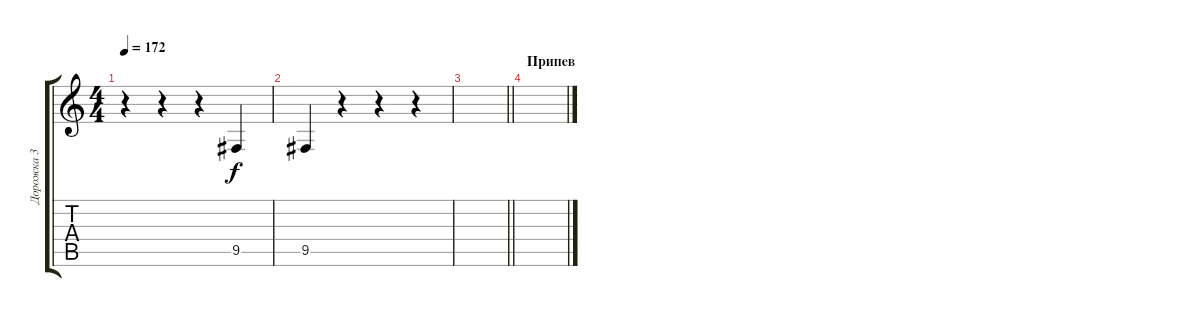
\track ("Дорожка 3" "Дорожка 3") {instrument taikodrum}
\staff {score tabs}
\tuning (E4 B3 G3 D3 A2 E2) {hide}
\ts (4 4)
\tempo 172
\clef g2
\ks c
r.4{dy f} r.4 r.4 9.5.4 |
9.5.4 r.4 r.4 r.4 |
\barLineRight lightlight
|
\section ("" "Припев")
